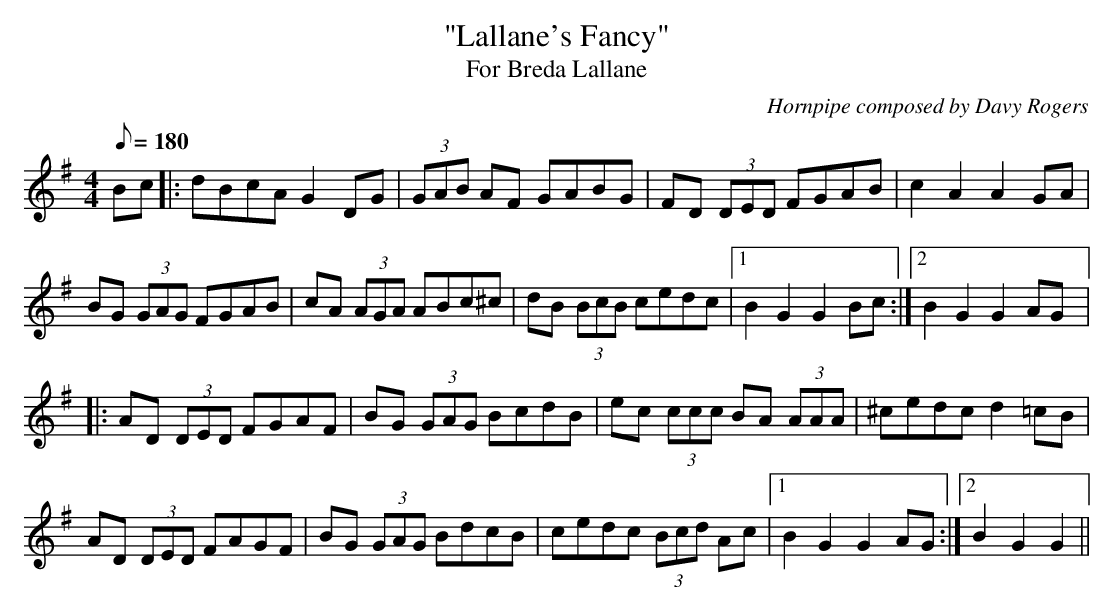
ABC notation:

X:1
T:"Lallane's Fancy"
T:For Breda Lallane
C:Hornpipe composed by Davy Rogers
L:1/8
Q:180
M:4/4
K:G
Bc |: dBcA G2 DG | (3GAB AF GABG | FD (3DED FGAB | c2 A2 A2 GA |
BG (3GAG FGAB | cA (3AGA ABc^c | dB (3BcB cedc |1 B2G2 G2Bc :|2 B2G2 G2AG |:
AD (3DED FGAF | BG (3GAG BcdB | ec (3ccc BA (3AAA | ^cedc d2 =cB |
AD (3DED FAGF | BG (3GAG BdcB | cedc (3Bcd Ac |1 B2 G2 G2 AG :|2 B2 G2 G2 ||
